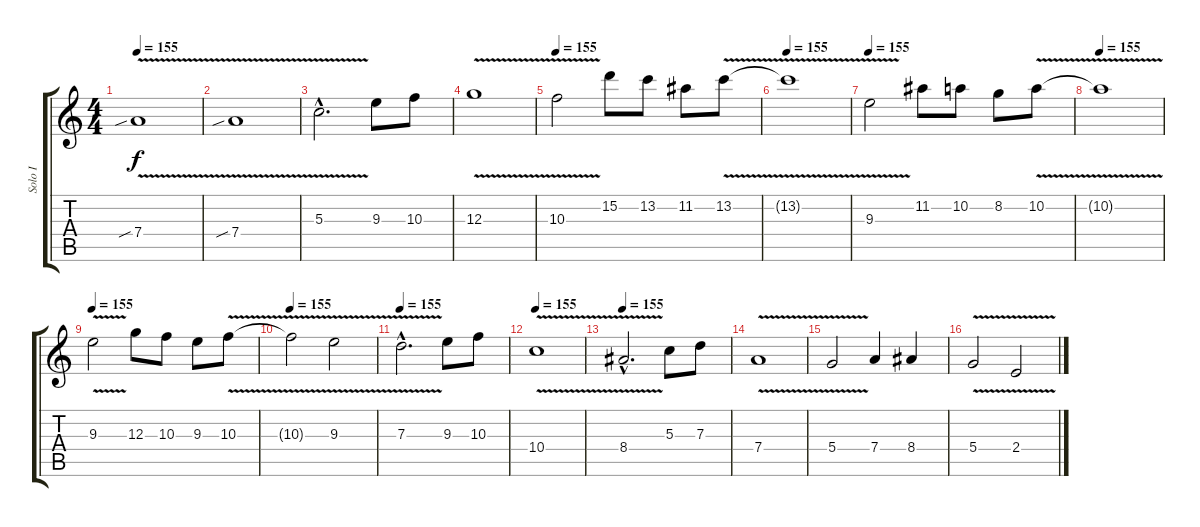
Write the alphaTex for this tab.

\track ("Solo I" "Solo I") {instrument distortionguitar}
\staff {score tabs}
\tuning (E4 B3 G3 D3 A2 E2) {hide}
\ts (4 4)
\tempo 155
\clef g2
\ks c
7.4{v sib}.1{dy f} |
7.4{v sib}.1 |
5.3{v hac}.2{d} 9.3.8 10.3.8 |
12.3{v}.1 |
\tempo 155
10.3{v}.2 15.2.8 13.2.8 11.2.8 13.2{v}.8 |
\tempo 155
13.2{t}.1 |
\tempo 155
9.3{v}.2 11.2.8 10.2.8 8.2.8 10.2{v}.8 |
\tempo 155
10.2{t}.1 |
\tempo 155
9.3{v}.2 12.3.8 10.3.8 9.3.8 10.3{v}.8 |
\tempo 155
10.3{t}.2 9.3{v}.2 |
\tempo 155
7.3{v hac}.2{d} 9.3.8 10.3.8 |
\tempo 155
10.4{v}.1 |
\tempo 155
8.4{v hac}.2{d} 5.3.8 7.3.8 |
7.4{v}.1 |
5.4{v}.2 7.4.4 8.4.4 |
5.4{v}.2 2.4{v}.2
